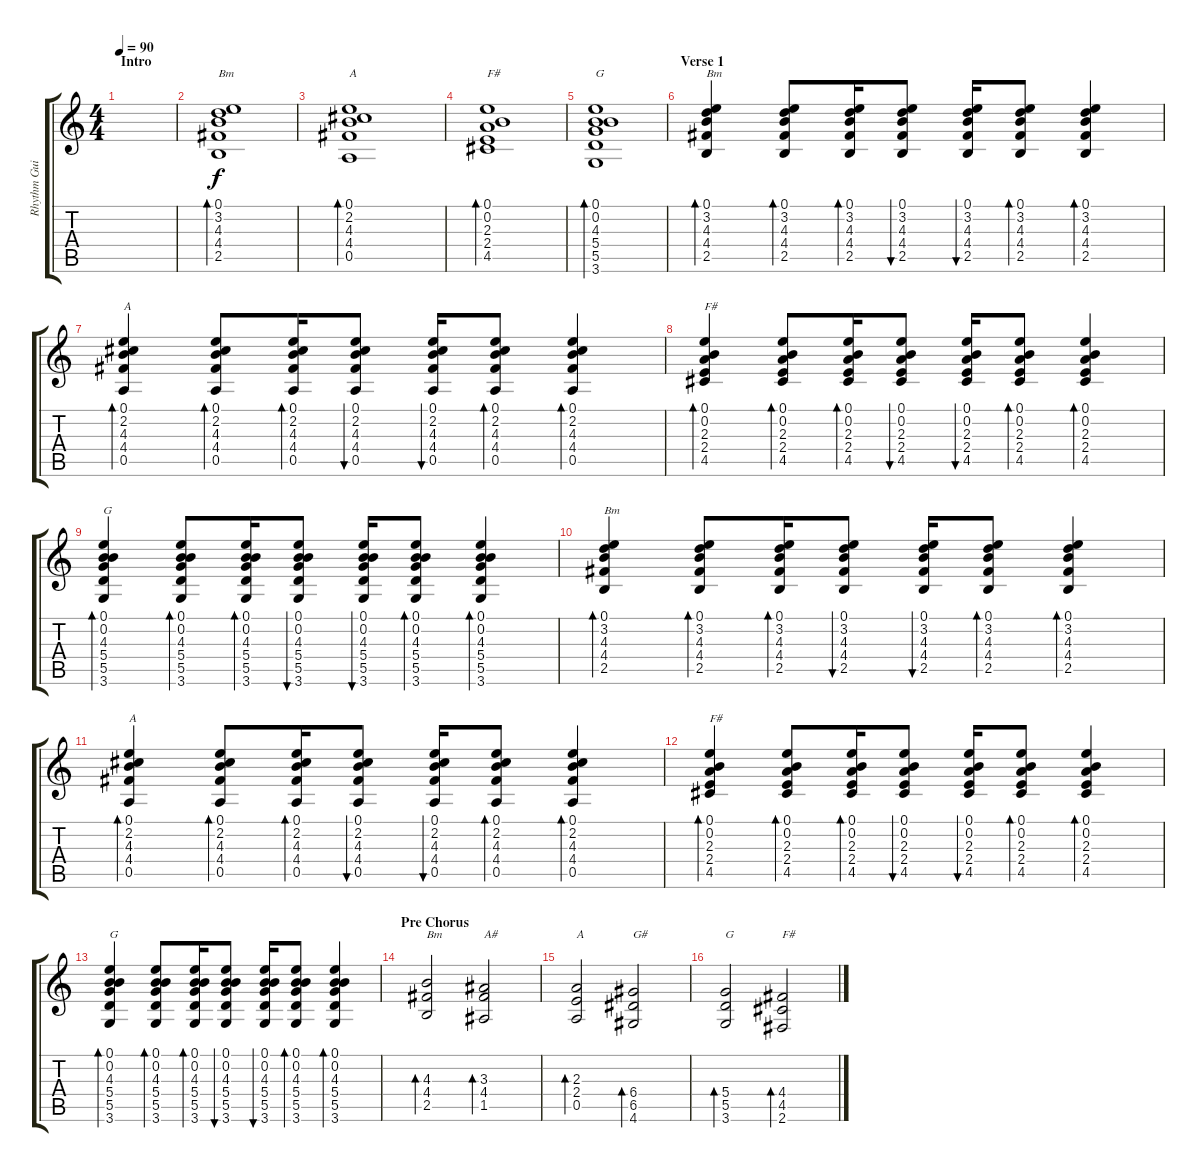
\track ("Rhythm Guitar" "Rhythm Gui") {instrument electricguitarclean}
\staff {score tabs}
\tuning (E4 B3 G3 D3 A2 E2) {hide}
\ts (4 4)
\section ("" "Intro")
\tempo 90
\clef g2
\ks c
|
(0.1 3.2 4.3 4.4 2.5).1{bd 30 txt "Bm"} |
(0.1 2.2 4.3 4.4 0.5).1{bd 30 txt "A"} |
(0.1 0.2 2.3 2.4 4.5).1{bd 30 txt "F#"} |
(0.1 0.2 4.3 5.4 5.5 3.6).1{bd 30 txt "G"} |
\section ("" "Verse 1")
(0.1 3.2 4.3 4.4 2.5).4{bd 30 txt "Bm"} (0.1 3.2 4.3 4.4 2.5).8{bd 30} (0.1 3.2 4.3 4.4 2.5).16{bd 30} (0.1 3.2 4.3 4.4 2.5).8{bu 30} (0.1 3.2 4.3 4.4 2.5).16{bu 30} (0.1 3.2 4.3 4.4 2.5).8{bd 30} (0.1 3.2 4.3 4.4 2.5).4{bd 30} |
(0.1 2.2 4.3 4.4 0.5).4{bd 30 txt "A"} (0.1 2.2 4.3 4.4 0.5).8{bd 30} (0.1 2.2 4.3 4.4 0.5).16{bd 30} (0.1 2.2 4.3 4.4 0.5).8{bu 30} (0.1 2.2 4.3 4.4 0.5).16{bu 30} (0.1 2.2 4.3 4.4 0.5).8{bd 30} (0.1 2.2 4.3 4.4 0.5).4{bd 30} |
(0.1 0.2 2.3 2.4 4.5).4{bd 30 txt "F#"} (0.1 0.2 2.3 2.4 4.5).8{bd 30} (0.1 0.2 2.3 2.4 4.5).16{bd 30} (0.1 0.2 2.3 2.4 4.5).8{bu 30} (0.1 0.2 2.3 2.4 4.5).16{bu 30} (0.1 0.2 2.3 2.4 4.5).8{bd 30} (0.1 0.2 2.3 2.4 4.5).4{bd 30} |
(0.1 0.2 4.3 5.4 5.5 3.6).4{bd 30 txt "G"} (0.1 0.2 4.3 5.4 5.5 3.6).8{bd 30} (0.1 0.2 4.3 5.4 5.5 3.6).16{bd 30} (0.1 0.2 4.3 5.4 5.5 3.6).8{bu 30} (0.1 0.2 4.3 5.4 5.5 3.6).16{bu 30} (0.1 0.2 4.3 5.4 5.5 3.6).8{bd 30} (0.1 0.2 4.3 5.4 5.5 3.6).4{bd 30} |
(0.1 3.2 4.3 4.4 2.5).4{bd 30 txt "Bm"} (0.1 3.2 4.3 4.4 2.5).8{bd 30} (0.1 3.2 4.3 4.4 2.5).16{bd 30} (0.1 3.2 4.3 4.4 2.5).8{bu 30} (0.1 3.2 4.3 4.4 2.5).16{bu 30} (0.1 3.2 4.3 4.4 2.5).8{bd 30} (0.1 3.2 4.3 4.4 2.5).4{bd 30} |
(0.1 2.2 4.3 4.4 0.5).4{bd 30 txt "A"} (0.1 2.2 4.3 4.4 0.5).8{bd 30} (0.1 2.2 4.3 4.4 0.5).16{bd 30} (0.1 2.2 4.3 4.4 0.5).8{bu 30} (0.1 2.2 4.3 4.4 0.5).16{bu 30} (0.1 2.2 4.3 4.4 0.5).8{bd 30} (0.1 2.2 4.3 4.4 0.5).4{bd 30} |
(0.1 0.2 2.3 2.4 4.5).4{bd 30 txt "F#"} (0.1 0.2 2.3 2.4 4.5).8{bd 30} (0.1 0.2 2.3 2.4 4.5).16{bd 30} (0.1 0.2 2.3 2.4 4.5).8{bu 30} (0.1 0.2 2.3 2.4 4.5).16{bu 30} (0.1 0.2 2.3 2.4 4.5).8{bd 30} (0.1 0.2 2.3 2.4 4.5).4{bd 30} |
(0.1 0.2 4.3 5.4 5.5 3.6).4{bd 30 txt "G"} (0.1 0.2 4.3 5.4 5.5 3.6).8{bd 30} (0.1 0.2 4.3 5.4 5.5 3.6).16{bd 30} (0.1 0.2 4.3 5.4 5.5 3.6).8{bu 30} (0.1 0.2 4.3 5.4 5.5 3.6).16{bu 30} (0.1 0.2 4.3 5.4 5.5 3.6).8{bd 30} (0.1 0.2 4.3 5.4 5.5 3.6).4{bd 30} |
\section ("" "Pre Chorus")
(4.3 4.4 2.5).2{bd 60 txt "Bm"} (3.3 4.4 1.5).2{bd 60 txt "A#"} |
(2.3 2.4 0.5).2{bd 60 txt "A"} (6.4 6.5 4.6).2{bd 60 txt "G#"} |
(5.4 5.5 3.6).2{bd 60 txt "G"} (4.4 4.5 2.6).2{bd 60 txt "F#"}
